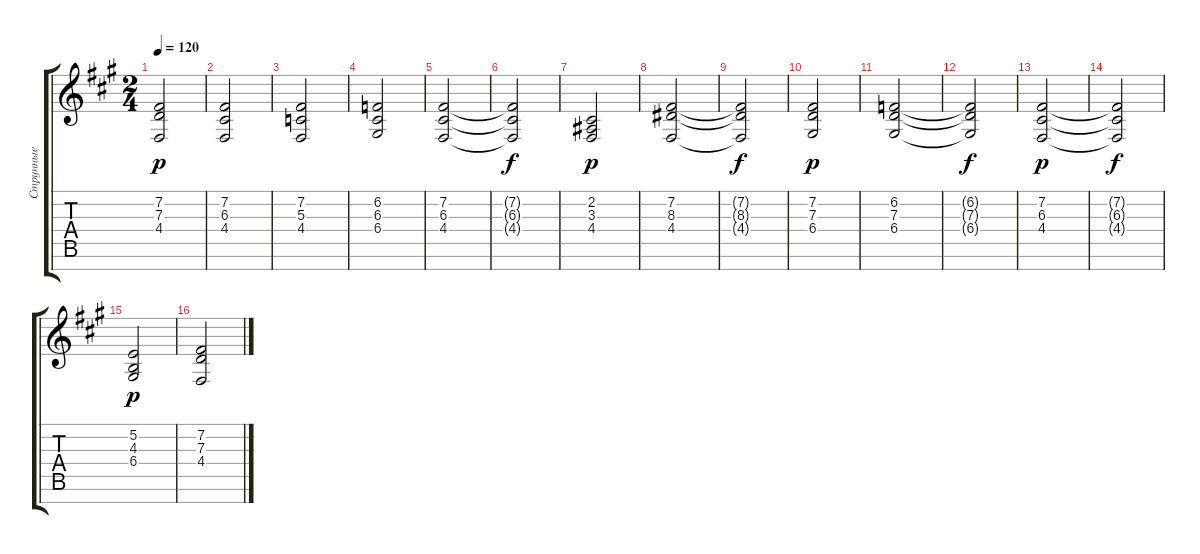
\track ("Струнные" "Струнные") {instrument tremolostrings}
\staff {score tabs}
\tuning (E4 B3 G3 D3 A2 E2 B1) {hide}
\ts (2 4)
\tempo 120
\clef g2
\ks f#minor
(7.2 7.3 4.4).2{dy p} |
(7.2 6.3 4.4).2 |
(7.2 5.3 4.4).2 |
(6.2 6.3 6.4).2 |
(7.2 6.3 4.4).2 |
(7.2{t} 6.3{t} 4.4{t}).2{dy f} |
(2.2 3.3 4.4).2{dy p} |
(7.2 8.3 4.4).2 |
(7.2{t} 8.3{t} 4.4{t}).2{dy f} |
(7.2 7.3 6.4).2{dy p} |
(6.2 7.3 6.4).2 |
(6.2{t} 7.3{t} 6.4{t}).2{dy f} |
(7.2 6.3 4.4).2{dy p} |
(7.2{t} 6.3{t} 4.4{t}).2{dy f} |
(5.2 4.3 6.4).2{dy p} |
(7.2 7.3 4.4).2
